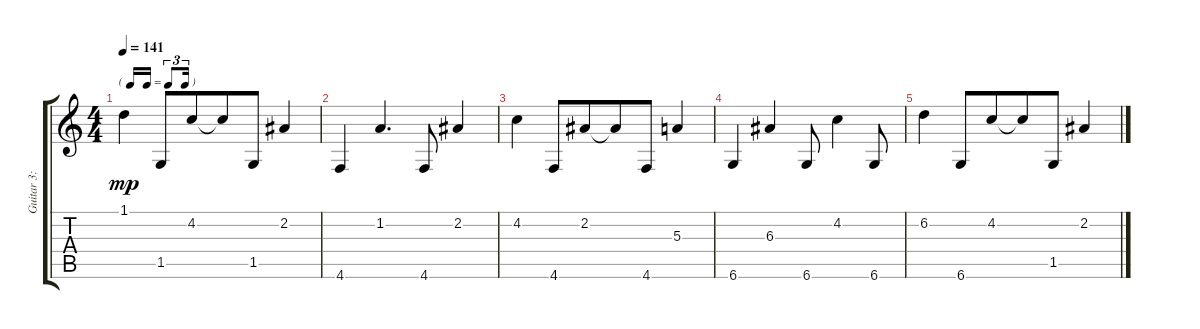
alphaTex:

\track ("Guitar 3: Tony" "Guitar 3: ") {instrument distortionguitar}
\staff {score tabs}
\tuning (Db4 Ab3 E3 B2 Gb2 Db2) {hide}
\ts (4 4)
\tf triplet16th
\tempo 141
\clef g2
\ks c
1.1.4{dy mp} 1.5.8 4.2.8{beam merge} 4.2{t}.8 1.5.8 2.2.4 |
4.6.4 1.2.4{d} 4.6.8 2.2.4 |
4.2.4 4.6.8 2.2.8{beam merge} 2.2{t}.8 4.6.8 5.3.4 |
6.6.4 6.3.4 6.6.8 4.2.4 6.6.8 |
6.2.4 6.6.8 4.2.8{beam merge} 4.2{t}.8 1.5.8 2.2.4
